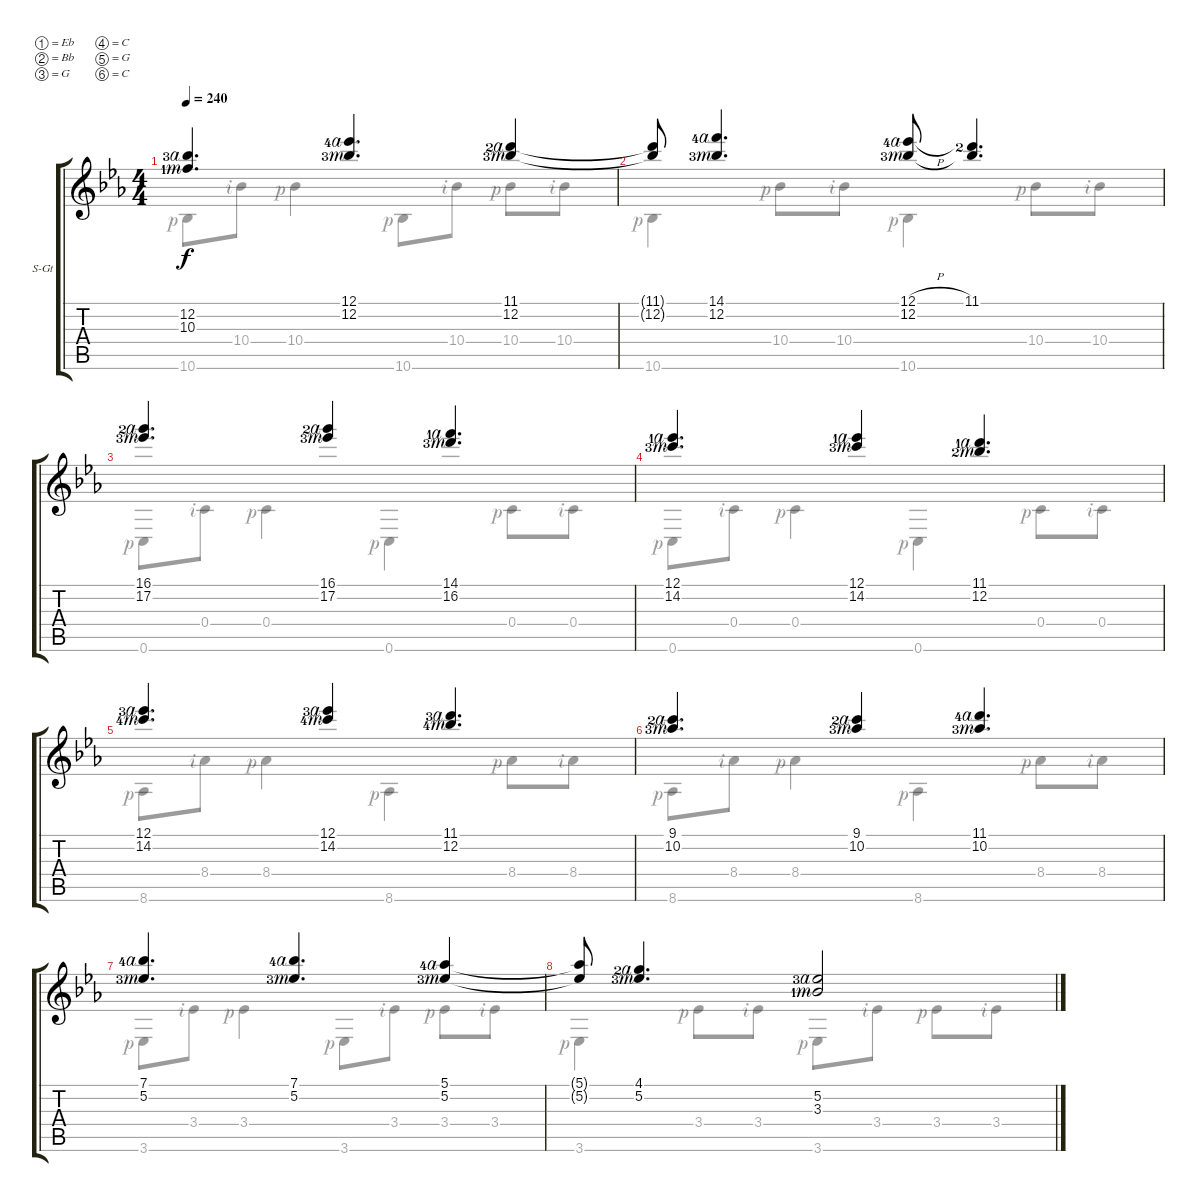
\bracketExtendMode groupsimilarinstruments
\firstSystemTrackNameOrientation horizontal
\otherSystemsTrackNameOrientation horizontal
\track ("Track 1" "S-Gt") {instrument acousticguitarsteel}
\staff {score tabs}
\tuning (Eb4 Bb3 G3 C3 G2 C2)
\voice
\ts (4 4)
\tempo 240
\clef g2
\ks cminor
(12.2{lf 4 rf 4} 10.3{lf 2 rf 3}).4{d dy f} (12.1{lf 5 rf 4} 12.2{lf 4 rf 3}).4{d} (11.1{lf 3 rf 4} 12.2{lf 4 rf 3}).4 |
(11.1{t} 12.2{t}).8 (14.1{lf 5 rf 4} 12.2{lf 4 rf 3}).4{d} (12.1{h lf 5 rf 4} 12.2{lf 4 rf 3}).8 (11.1{lf 3} 12.2{t}).4{d} |
(16.1{lf 3 rf 4} 17.2{lf 4 rf 3}).4{d} (16.1{lf 3 rf 4} 17.2{lf 4 rf 3}).4 (14.1{lf 2 rf 4} 16.2{lf 4 rf 3}).4{d} |
(12.1{lf 2 rf 4} 14.2{lf 4 rf 3}).4{d} (12.1{lf 2 rf 4} 14.2{lf 4 rf 3}).4 (11.1{lf 2 rf 4} 12.2{lf 3 rf 3}).4{d} |
(12.1{lf 4 rf 4} 14.2{lf 5 rf 3}).4{d} (12.1{lf 4 rf 4} 14.2{lf 5 rf 3}).4 (11.1{lf 4 rf 4} 12.2{lf 5 rf 3}).4{d} |
(9.1{lf 3 rf 4} 10.2{lf 4 rf 3}).4{d} (9.1{lf 3 rf 4} 10.2{lf 4 rf 3}).4 (11.1{lf 5 rf 4} 10.2{lf 4 rf 3}).4{d} |
(7.1{lf 5 rf 4} 5.2{lf 4 rf 3}).4{d} (7.1{lf 5 rf 4} 5.2{lf 4 rf 3}).4{d} (5.1{lf 5 rf 4} 5.2{lf 4 rf 3}).4 |
(5.1{t} 5.2{t}).8 (4.1{lf 3 rf 4} 5.2{lf 4 rf 3}).4{d} (5.2{lf 4 rf 4} 3.3{lf 2 rf 3}).2
\voice
\clef g2
\ottava regular
\simile none
\ks cminor
10.6{rf 1}.8{dy f} 10.4{rf 2}.8 10.4{rf 1}.4 10.6{rf 1}.8 10.4{rf 2}.8 10.4{rf 1}.8 10.4{rf 2}.8 |
10.6{rf 1}.4 10.4{rf 1}.8 10.4{rf 2}.8 10.6{rf 1}.4 10.4{rf 1}.8 10.4{rf 2}.8 |
0.6{rf 1}.8 0.4{rf 2}.8 0.4{rf 1}.4 0.6{rf 1}.4 0.4{rf 1}.8 0.4{rf 2}.8 |
0.6{rf 1}.8 0.4{rf 2}.8 0.4{rf 1}.4 0.6{rf 1}.4 0.4{rf 1}.8 0.4{rf 2}.8 |
8.6{rf 1}.8 8.4{rf 2}.8 8.4{rf 1}.4 8.6{rf 1}.4 8.4{rf 1}.8 8.4{rf 2}.8 |
8.6{rf 1}.8 8.4{rf 2}.8 8.4{rf 1}.4 8.6{rf 1}.4 8.4{rf 1}.8 8.4{rf 2}.8 |
3.6{rf 1}.8 3.4{rf 2}.8 3.4{rf 1}.4 3.6{rf 1}.8 3.4{rf 2}.8 3.4{rf 1}.8 3.4{rf 2}.8 |
3.6{rf 1}.4 3.4{rf 1}.8 3.4{rf 2}.8 3.6{rf 1}.8 3.4{rf 2}.8 3.4{rf 1}.8 3.4{rf 2}.8
